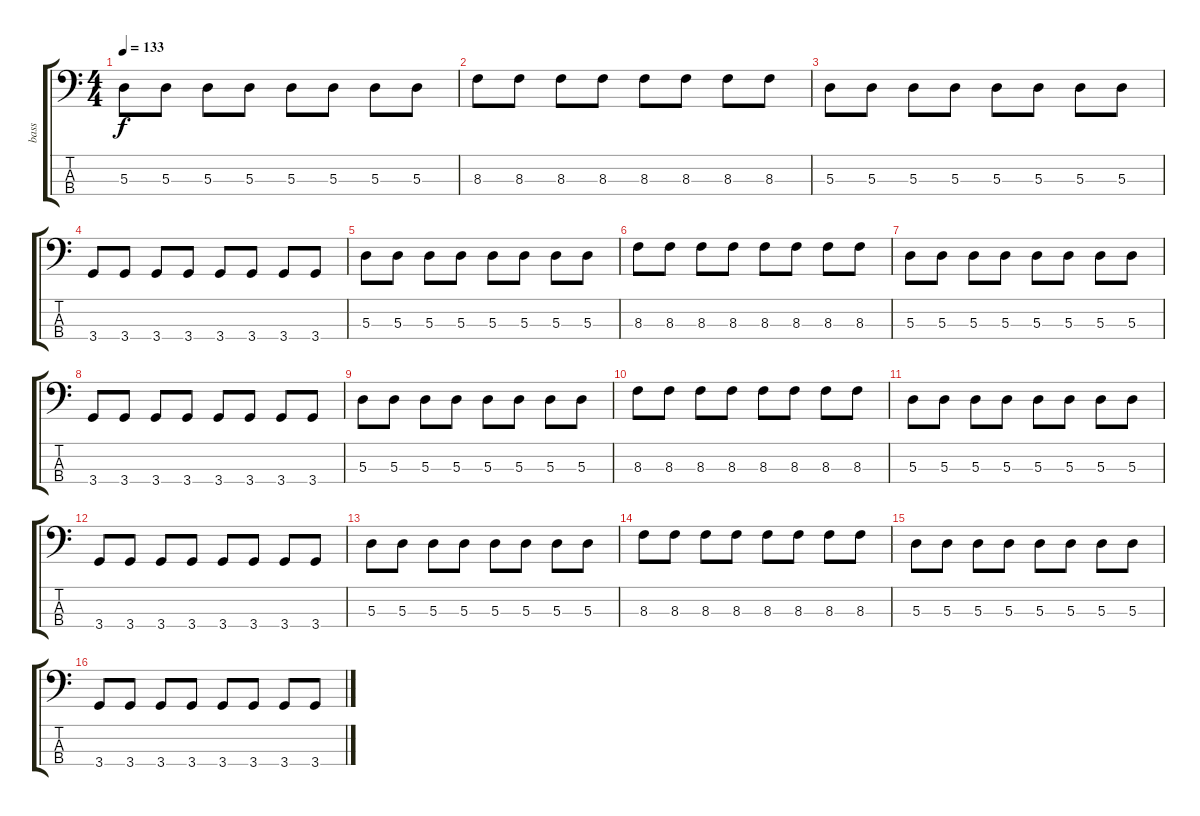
\track ("bass " "bass ") {instrument electricbassfinger}
\staff {score tabs}
\tuning (G2 D2 A1 E1) {hide}
\ts (4 4)
\tempo 133
\clef f4
\ks c
5.3.8{dy f} 5.3.8 5.3.8 5.3.8 5.3.8 5.3.8 5.3.8 5.3.8 |
8.3.8 8.3.8 8.3.8 8.3.8 8.3.8 8.3.8 8.3.8 8.3.8 |
5.3.8 5.3.8 5.3.8 5.3.8 5.3.8 5.3.8 5.3.8 5.3.8 |
3.4.8 3.4.8 3.4.8 3.4.8 3.4.8 3.4.8 3.4.8 3.4.8 |
5.3.8 5.3.8 5.3.8 5.3.8 5.3.8 5.3.8 5.3.8 5.3.8 |
8.3.8 8.3.8 8.3.8 8.3.8 8.3.8 8.3.8 8.3.8 8.3.8 |
5.3.8 5.3.8 5.3.8 5.3.8 5.3.8 5.3.8 5.3.8 5.3.8 |
3.4.8 3.4.8 3.4.8 3.4.8 3.4.8 3.4.8 3.4.8 3.4.8 |
5.3.8 5.3.8 5.3.8 5.3.8 5.3.8 5.3.8 5.3.8 5.3.8 |
8.3.8 8.3.8 8.3.8 8.3.8 8.3.8 8.3.8 8.3.8 8.3.8 |
5.3.8 5.3.8 5.3.8 5.3.8 5.3.8 5.3.8 5.3.8 5.3.8 |
3.4.8 3.4.8 3.4.8 3.4.8 3.4.8 3.4.8 3.4.8 3.4.8 |
5.3.8 5.3.8 5.3.8 5.3.8 5.3.8 5.3.8 5.3.8 5.3.8 |
8.3.8 8.3.8 8.3.8 8.3.8 8.3.8 8.3.8 8.3.8 8.3.8 |
5.3.8 5.3.8 5.3.8 5.3.8 5.3.8 5.3.8 5.3.8 5.3.8 |
3.4.8 3.4.8 3.4.8 3.4.8 3.4.8 3.4.8 3.4.8 3.4.8
